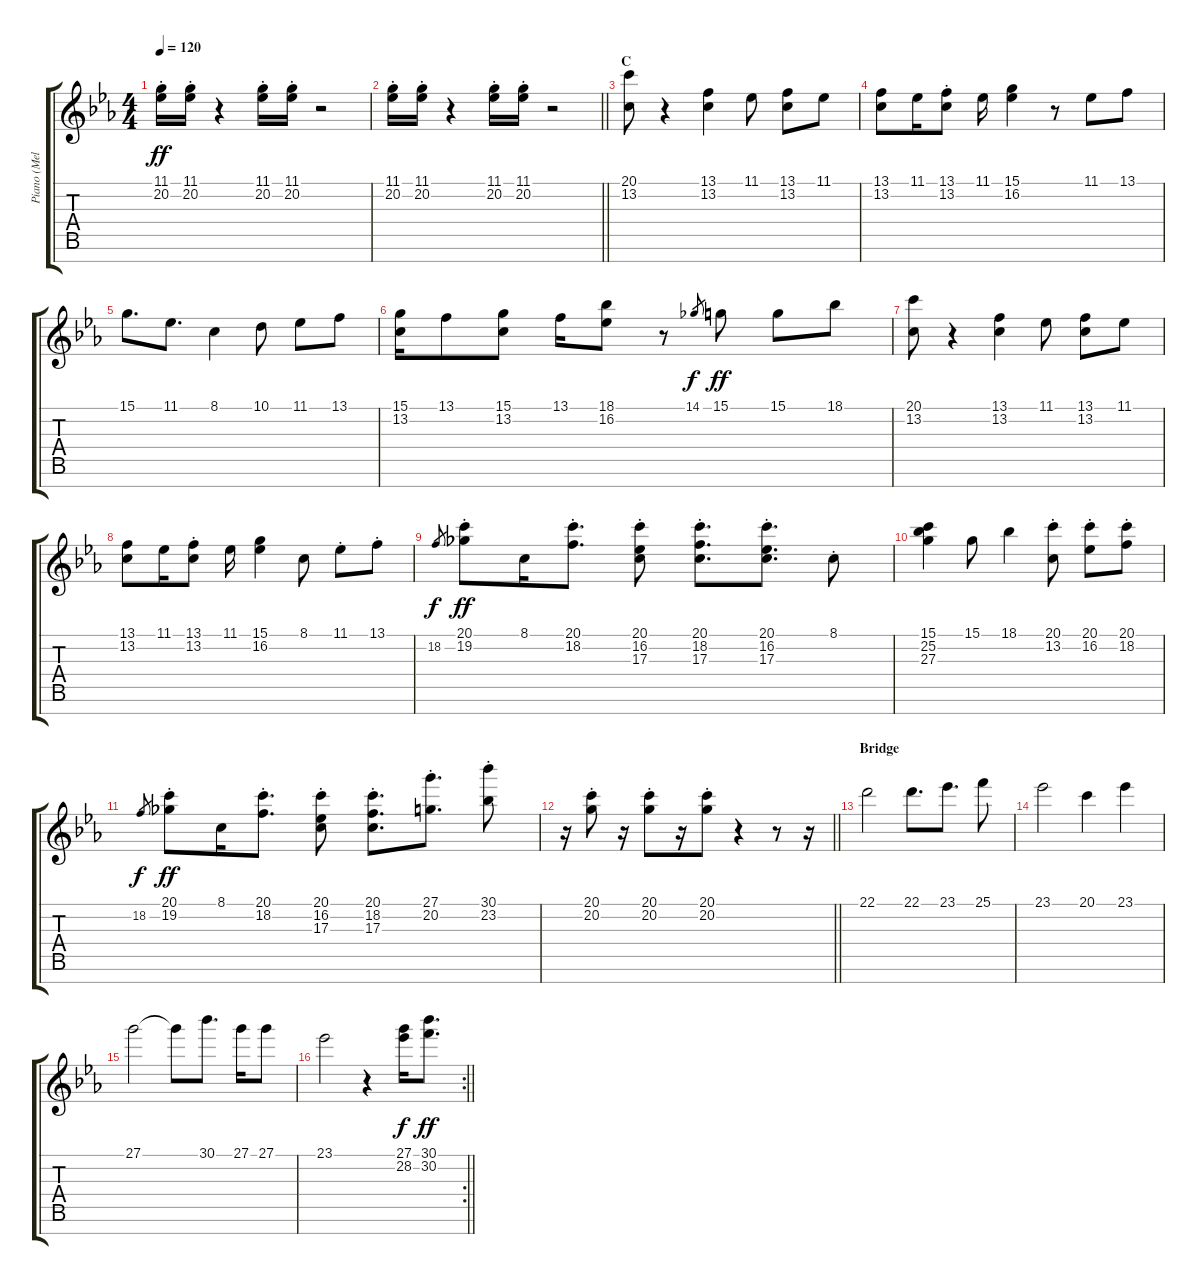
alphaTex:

\track ("Piano (Melody)" "Piano (Mel") {instrument acousticgrandpiano}
\staff {score tabs}
\tuning (E4 B3 G3 D3 A2 E2 B1) {hide}
\ts (4 4)
\tempo 120
\clef g2
\ks eb
(11.1{st} 20.2{st}).16{dy ff} (11.1{st} 20.2{st}).16 r.4 (11.1{st} 20.2{st}).16 (11.1{st} 20.2{st}).16 r.2 |
\barLineRight lightlight
(11.1{st} 20.2{st}).16 (11.1{st} 20.2{st}).16 r.4 (11.1{st} 20.2{st}).16 (11.1{st} 20.2{st}).16 r.2 |
\section ("" "C")
(20.1 13.2).8 r.4 (13.1 13.2).4 11.1.8 (13.1 13.2).8 11.1.8 |
(13.1 13.2).8 11.1.16 (13.1{st} 13.2).8 11.1.16 (15.1 16.2).4 r.8 11.1.8 13.1.8 |
15.1.8{d} 11.1.8{d} 8.1.4 10.1.8 11.1.8 13.1.8 |
(15.1 13.2).16 13.1.8 (15.1 13.2).8 13.1.16 (18.1 16.2).8 r.8 14.1.8{gr dy f} 15.1.8{dy ff} 15.1.8 18.1.8 |
(20.1 13.2).8 r.4 (13.1 13.2).4 11.1.8 (13.1 13.2).8 11.1.8 |
(13.1 13.2).8 11.1.16 (13.1{st} 13.2).8 11.1.16 (15.1 16.2).4 8.1.8 11.1{st}.8 13.1{st}.8 |
18.2.8{gr dy f} (20.1 19.2{st}).8{dy ff} 8.1.16 (20.1 18.2{st}).8{d} (20.1 16.2{st} 17.3).8 (20.1 18.2{st} 17.3).8{d} (20.1 16.2{st} 17.3).8{d} 8.1{st}.8 |
(15.1 25.2 27.3).4 15.1.8 18.1.4 (20.1 13.2{st}).8 (20.1 16.2{st}).8 (20.1 18.2{st}).8 |
18.2.8{gr dy f} (20.1 19.2{st}).8{dy ff} 8.1.16 (20.1 18.2{st}).8{d} (20.1 16.2{st} 17.3).8 (20.1 18.2{st} 17.3).8{d} (27.1 20.2{st}).8{d} (30.1 23.2{st}).8 |
\barLineRight lightlight
r.16 (20.1{st} 20.2{st}).8 r.16 (20.1{st} 20.2{st}).8 r.16 (20.1{st} 20.2{st}).8 r.4 r.8 r.16 |
\section ("" "Bridge")
22.1.2 22.1.8{d} 23.1.8{d} 25.1.8 |
23.1.2 20.1.4 23.1.4 |
27.1.2 27.1{t}.8 30.1.8{d} 27.1.16 27.1.8 |
\rc 2
\barLineRight lightlight
23.1.2 r.4 (27.1 28.2).16{dy f} (30.1 30.2).8{d dy ff}
